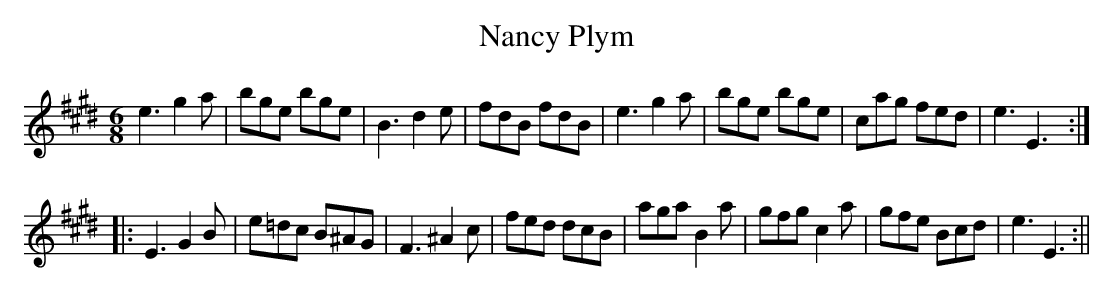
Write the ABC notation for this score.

X:1
T:Nancy Plym
M:6/8
L:1/8
K:E
e3 g2a|bge bge|B3 d2e|fdB fdB|e3 g2a|bge bge|cag fed|e3 E3:|
|:E3 G2B|e=dc B^AG|F3 ^A2c|fed dcB|aga B2a|gfg c2a|gfe Bcd|e3 E3:||
